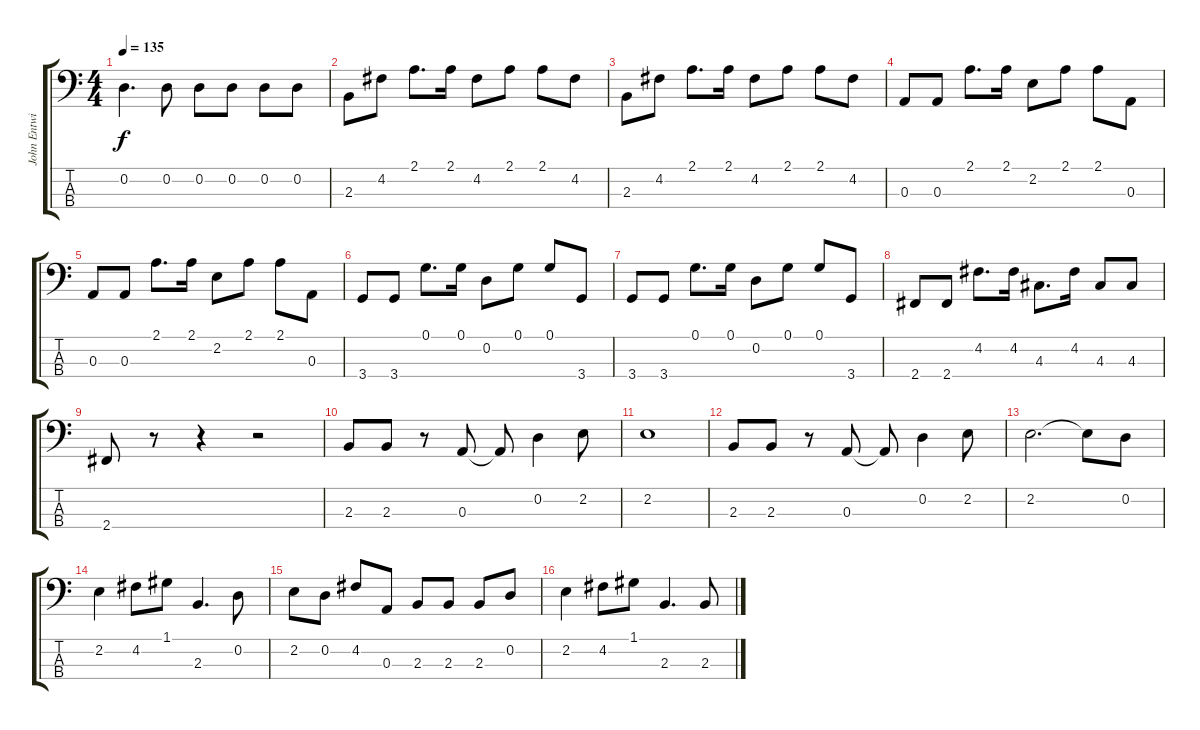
\track ("John Entwistle" "John Entwi") {instrument electricbassfinger}
\staff {score tabs}
\tuning (G2 D2 A1 E1) {hide}
\ts (4 4)
\tempo 135
\clef f4
\ks c
0.2.4{d dy f} 0.2.8 0.2.8 0.2.8 0.2.8 0.2.8 |
2.3.8 4.2.8 2.1.8{d} 2.1.16 4.2.8 2.1.8 2.1.8 4.2.8 |
2.3.8 4.2.8 2.1.8{d} 2.1.16 4.2.8 2.1.8 2.1.8 4.2.8 |
0.3.8 0.3.8 2.1.8{d} 2.1.16 2.2.8 2.1.8 2.1.8 0.3.8 |
0.3.8 0.3.8 2.1.8{d} 2.1.16 2.2.8 2.1.8 2.1.8 0.3.8 |
3.4.8 3.4.8 0.1.8{d} 0.1.16 0.2.8 0.1.8 0.1.8 3.4.8 |
3.4.8 3.4.8 0.1.8{d} 0.1.16 0.2.8 0.1.8 0.1.8 3.4.8 |
2.4.8 2.4.8 4.2.8{d} 4.2.16 4.3.8{d} 4.2.16 4.3.8 4.3.8 |
2.4.8 r.8 r.4 r.2 |
2.3.8 2.3.8 r.8 0.3.8 0.3{t}.8 0.2.4 2.2.8 |
2.2.1 |
2.3.8 2.3.8 r.8 0.3.8 0.3{t}.8 0.2.4 2.2.8 |
2.2.2{d} 2.2{t}.8 0.2.8 |
2.2.4 4.2.8 1.1.8 2.3.4{d} 0.2.8 |
2.2.8 0.2.8 4.2.8 0.3.8 2.3.8 2.3.8 2.3.8 0.2.8 |
2.2.4 4.2.8 1.1.8 2.3.4{d} 2.3.8
